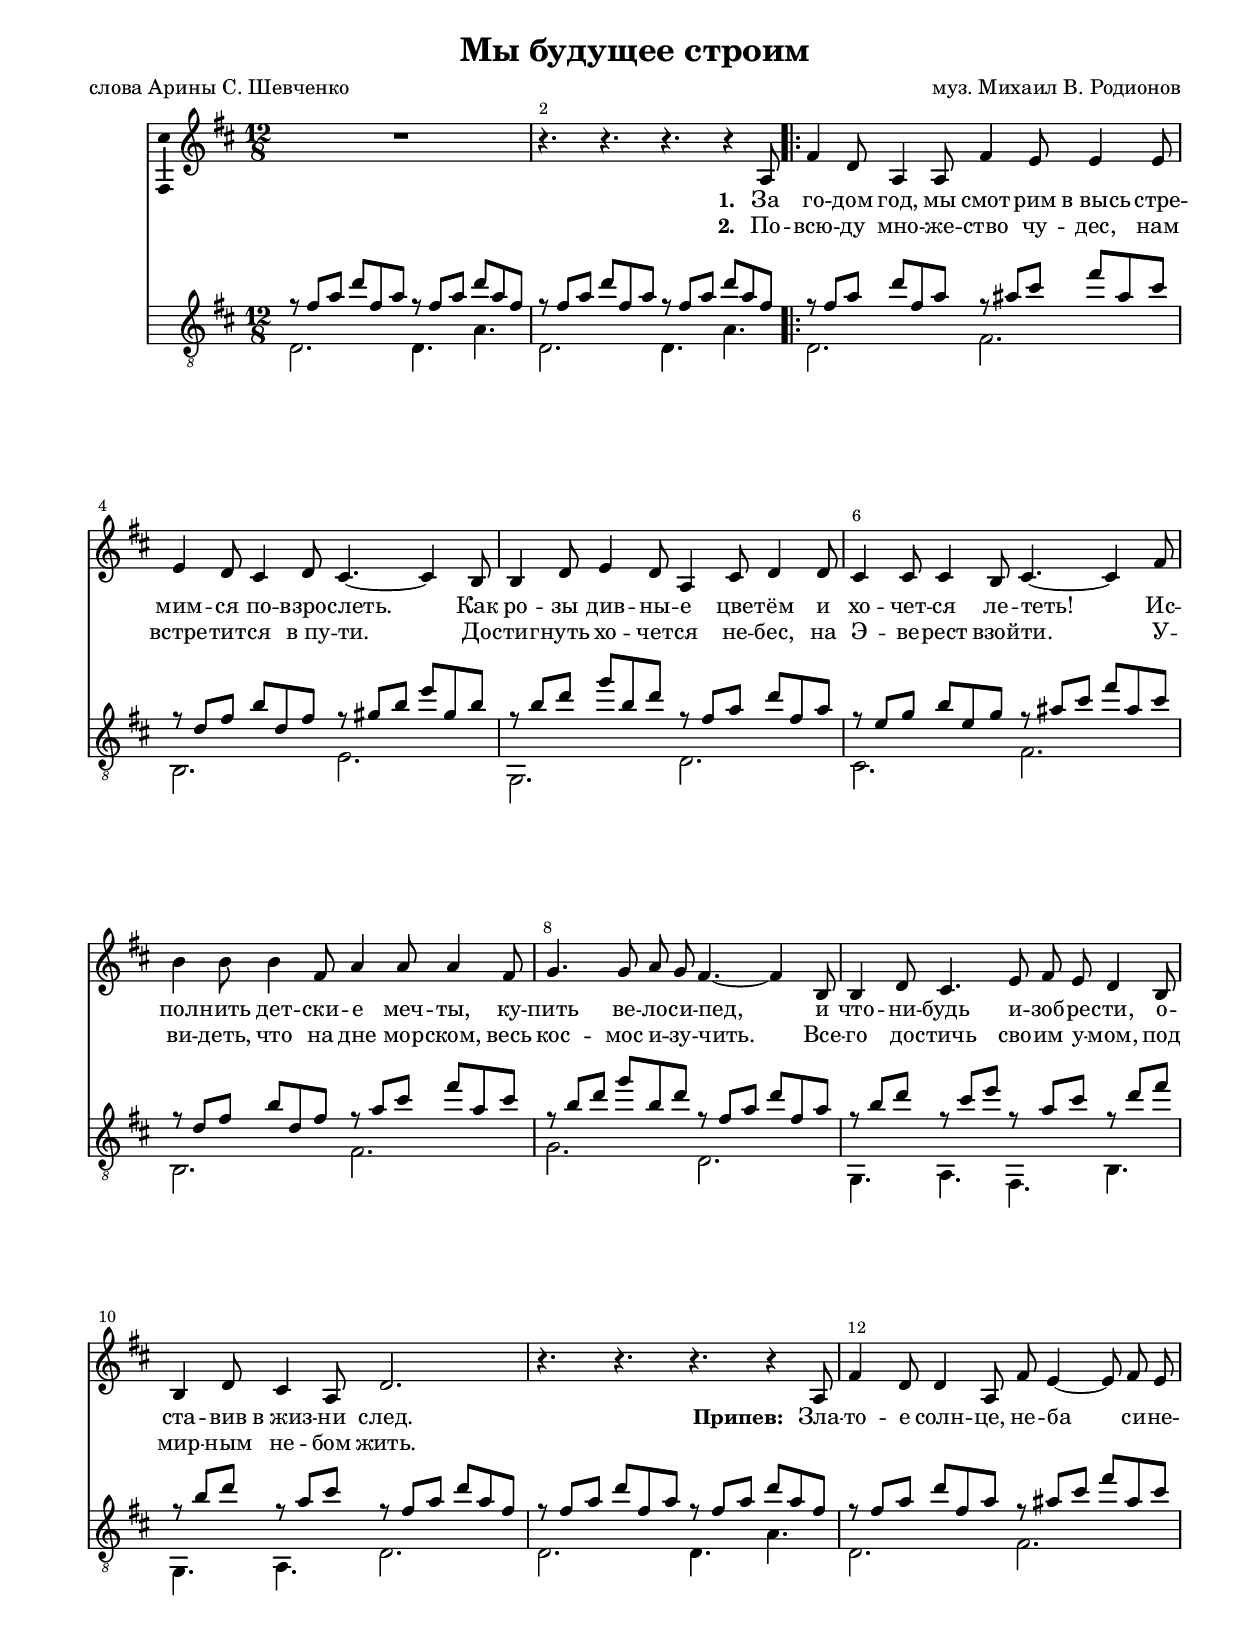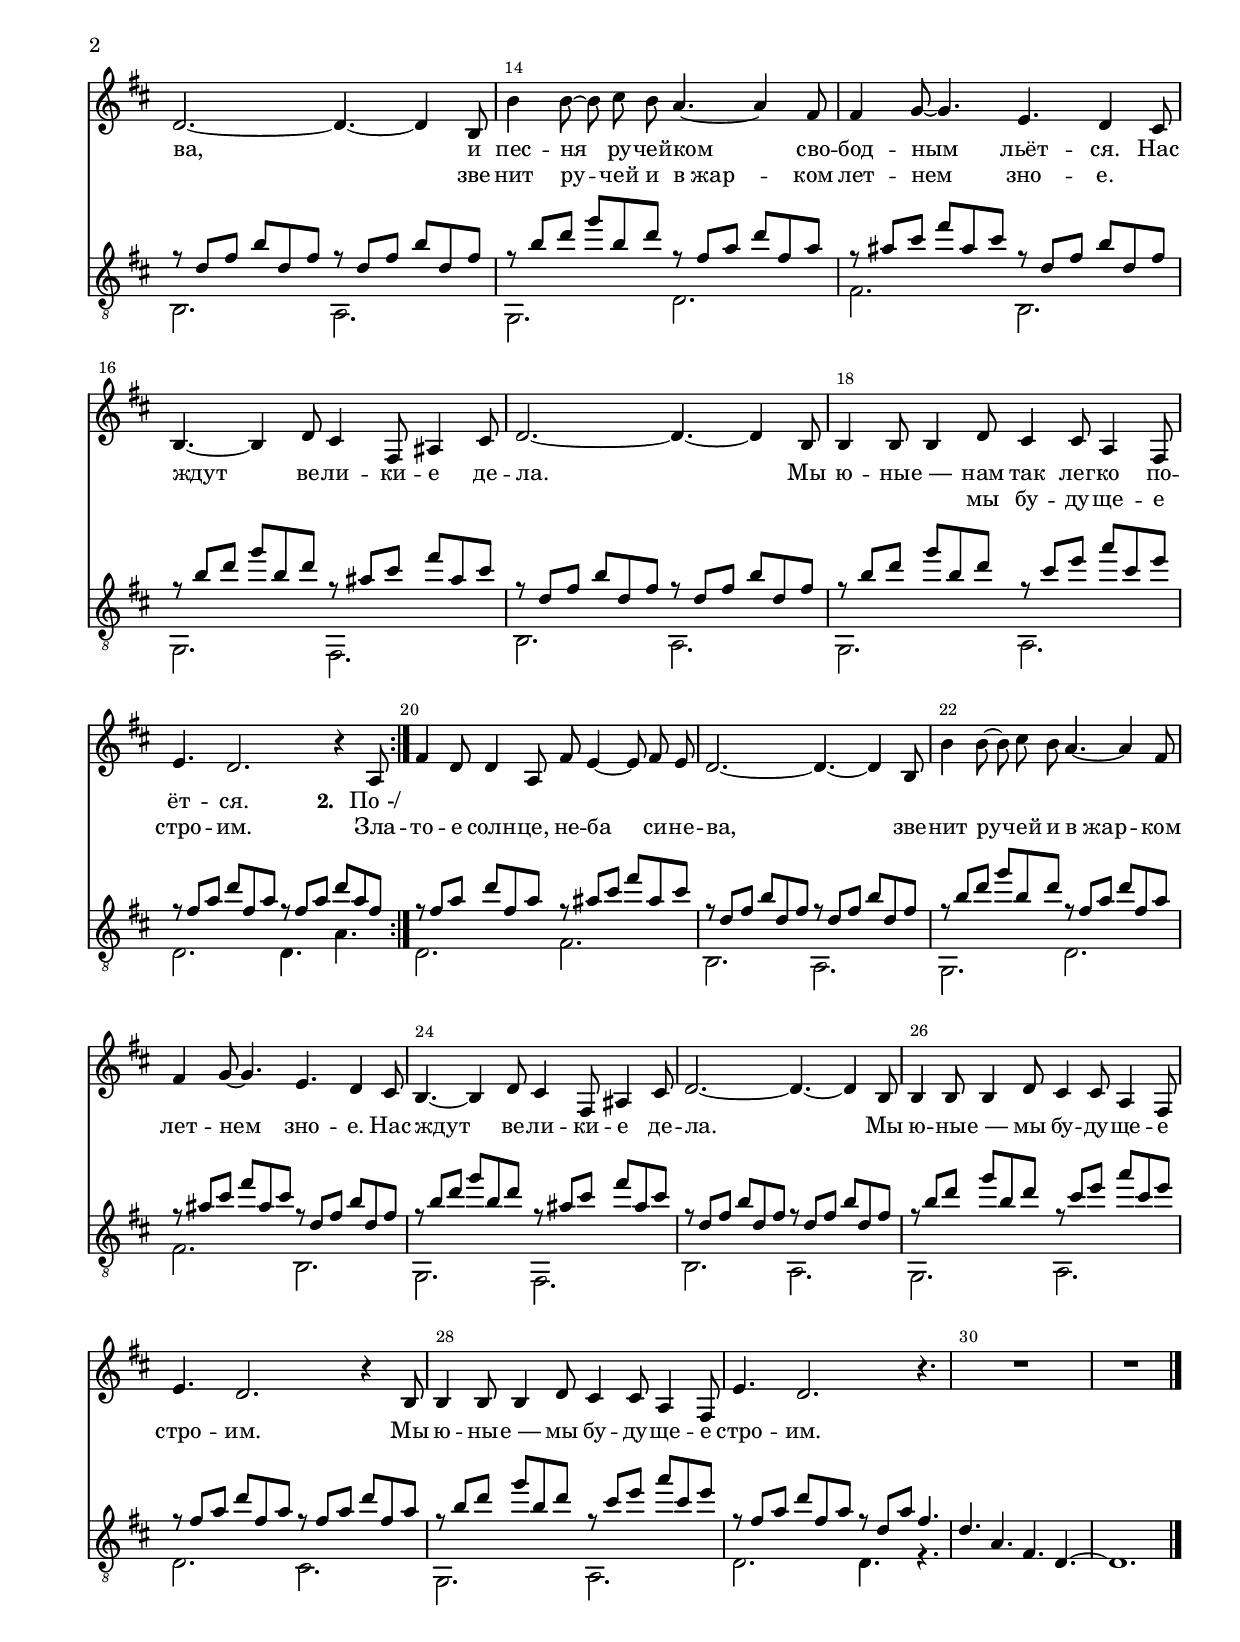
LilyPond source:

\version "2.22.0"

% закомментируйте строку ниже, чтобы получался pdf с навигацией
#(ly:set-option 'point-and-click #f)
#(ly:set-option 'midi-extension "mid")
#(ly:set-option 'embed-source-code #t) % внедряем исходник как аттач к pdf
#(set-default-paper-size "a4")
#(set-global-staff-size 18)

\header {
  title = "Мы будущее строим"
  composer = "муз. Михаил В. Родионов"
  %arranger = "arranger"
  poet = "слова Арины С. Шевченко"
  % Удалить строку версии LilyPond 
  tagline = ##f
}

abr = { \break }
%abr = \tag #'BR { \break }
abr = {}

pbr = { \pageBreak }
%pbr = {}

breathes = { \once \override BreathingSign.text = \markup { \musicglyph #"scripts.tickmark" } \breathe }

melon = { \set melismaBusyProperties = #'() }
meloff = { \unset melismaBusyProperties }
solo = ^\markup\italic"Соло"
tutti =  ^\markup\italic"tutti"

co = \cadenzaOn
cof = \cadenzaOff
cb = { \cadenzaOff \bar "||" }
cbr = { \bar "" }
cbar = { \cadenzaOff \bar "|" \cadenzaOn }
stemOff = { \hide Staff.Stem }
nat = { \once \hide Accidental }
%stemOn = { \unHideNotes Staff.Stem }

% alternative breathe
breathes = { \once \override BreathingSign.text = \markup { \musicglyph #"scripts.tickmark" } \breathe }

% alternative partial - for repeats
partiall = { \set Timing.measurePosition = #(ly:make-moment -1/4) }

% compress multi-measure rests
multirests = { \override MultiMeasureRest.expand-limit = #1 \set Score.skipBars = ##t }

% mark with numbers in squares
squaremarks = {  \set Score.markFormatter = #format-mark-box-numbers }

% move dynamics a bit left (to be not up/under the note, but before)
placeDynamicsLeft = { \override DynamicText.X-offset = #-2.5 }

%make visible number of every 2-nd bar
secondbar = {
  \override Score.BarNumber.break-visibility = #end-of-line-invisible
  \override Score.BarNumber.X-offset = #1
  \override Score.BarNumber.self-alignment-X = #LEFT
  \set Score.barNumberVisibility = #(every-nth-bar-number-visible 2)
}

global = {
  \numericTimeSignature
  \secondbar
  \multirests
  \placeDynamicsLeft
  
  \key d \major
  \time 12/8
}


scoreVoice = \relative c' {
  \global
  \dynamicUp
  \autoBeamOff
  \accidentalStyle voice
  R1.
  r4. r r r4 a8
  \repeat volta 2 {
   fis'4 d8 a4 a8 fis'4 e8 e4 e8 |
   e4 d8 cis4 d8 cis4.~ cis4 b8 |
   b4 d8 e4 d8 a4 cis8 d4 d8 |
   
   cis4 cis8 cis4 b8 cis4.~ cis4 fis8 |
   b4 b8 b4 fis8 a4 a8 a4 fis8 |
   g4. g8 a g fis4.~ fis4 b,8 |
   b4 d8 cis4. e8 fis e d4 b8 |
   
   b4 d8 cis4 a8 d2. |
   r4. r r r4 a8 |
   fis'4 d8 d4 a8 fis' e4~ e8 fis e |
   d2.~d4.~d4 b8 |
   b'4 b8~ b cis b a4.~ a4 fis8 |
   fis4 g8~ g4. e d4 cis8 |
   b4.~ b4 d8 cis4 fis,8 ais4 cis8
   d2.~ d4.~ d4 b8 |
   b4 b8 b4 d8 cis4 cis8 a4 fis8 |
   e'4. d2. r4 a8 
  }
  fis'4 d8 d4 a8 fis' e4~ e8 fis e |
  d2.~ d4.~ d4 b8 |
  b'4 b8~ b cis b a4.~ a4 fis8 |
  fis4 g8~ g4. e d4 cis8 |
  
  b4.~ b4 d8 cis4 fis,8 ais4 cis8 |
  d2.~ d4.~ d4 b8 |
  b4 b8 b4 d8 cis4 cis8 a 4 fis8 |
  e'4. d2. r4 b8 |
  b4 b8 b4 d8 cis4 cis8 a4 fis8 |
  e'4. d2. r4.
  R1. |
  R
  
  
}

scoreVoiceL = \lyricmode {
  \set stanza = "1. "
За го -- дом год,  мы смот -- рим в_высь
стре -- мим -- ся по -- взрос -- леть.
Как ро -- зы див -- ны -- е цве -- тём
и хо -- чет -- ся ле -- теть!
Ис -- пол -- нить дет -- ски -- е меч -- ты,
ку -- пить ве -- ло -- си -- пед,
и что -- ни -- будь и -- зоб -- ре -- сти,
о -- ста -- вив в_жиз -- ни след.


\set stanza = "Припев: " Зла -- то -- е солн -- це, не -- ба си -- не -- ва,
и пес -- ня ру -- чей -- ком сво -- бод -- ным льёт -- ся.
Нас  ждут  ве -- ли -- ки -- е де -- ла.
Мы ю -- ны -- е_— нам так лег -- ко по -- ёт -- ся.
\set stanza = "2. " По_-/
}

scoreVoiceLL = \lyricmode {
  \set stanza = "2. "
 По -- всю -- ду мно -- же -- ство чу -- дес,
нам встре -- тит -- ся в_пу -- ти.
До -- стиг -- нуть хо -- чет -- ся не -- бес,
на Э -- ве -- рест взой -- ти.
У -- ви -- деть, что на дне мор -- ском,
весь кос -- мос и -- зу -- чить.
Все -- го до -- стичь сво -- им у -- мом,
под мир -- ным не -- бом жить.


\repeat unfold 10 \skip 1
зве -- нит ру -- чей и в_жар -- ком лет -- нем зно -- е.
\repeat unfold 12 \skip 1  мы бу -- ду -- ще -- е стро -- им.


Зла -- то -- е солн -- це, не -- ба си -- не -- ва,
зве -- нит ру -- чей и в_жар -- ком лет -- нем зно -- е.
Нас ждут ве -- ли -- ки -- е де -- ла.
Мы ю -- ны -- е_— мы бу -- ду -- ще -- е стро -- им.
Мы ю -- ны -- е_— мы бу -- ду -- ще -- е стро -- им.
}

scoreVoiceLLL = \lyricmode {
 
}

scoreVoicePart = \new Staff \with {
 % instrumentName = "Voice"
  midiInstrument = "voice oohs"
  \consists "Ambitus_engraver"
} { \scoreVoice }
\addlyrics { \scoreVoiceL }
\addlyrics { \scoreVoiceLL }

%\addlyrics { \scoreVoiceLL }
%\addlyrics { \scoreVoiceLLL }

U = { \change Staff = right }
D = { \change Staff = left }

scoreInstrRight = \relative c' {
  \global
  \voiceOne
    r8 fis a  d fis, a r fis a d a fis |
  r fis a d fis, a r fis a d a fis |
  \repeat volta 2 {
  r fis a d fis, a r ais cis fis ais, cis | \abr
  
  r d, fis b d, fis r gis b e gis, b |
  r b d g b, d r fis, a d fis, a |
  r e g b e, g r ais cis fis ais, cis \abr
  
  r d, fis b d, fis r a cis fis a, cis |
  r b d g b, d r fis, a d fis, a |
  r b d r cis e r a, cis r d fis | \abr
  
  r b, d r a cis r fis, a d a fis |
  r fis a d fis, a r fis a d a fis |
  r fis a d fis, a r ais cis fis ais, cis | \abr
  
  % page 2
  r d, fis b d, fis r d fis b d, fis |
  r b d g b, d r fis, a d fis, a |
  r ais cis fis ais, cis r d, fis b d, fis | \abr
  
  r b d g b, d r ais cis fis ais, cis |
  r d, fis b d, fis r d fis b d, fis |
  r b d g b, d r cis e a cis, e | \abr
  
  r fis, a d fis, a r fis a d a fis
  
  }
  r fis a d fis, a r ais cis fis ais, cis |
  r d, fis b d, fis r d fis b d, fis | \abr
  
  r b d g b, d r fis, a d fis, a |
  r ais cis fis ais, cis r d, fis b d, fis |
  r b d g b, d r ais cis fis ais, cis | \abr
  
  % page 3
  r d, fis b d, fis r d fis b d, fis |
  r b d g b , d r cis e a cis, e |
  r fis, a d fis, a r fis a d fis, a | \abr
  
  r b d g b, d r cis e a cis, e |
  r fis, a d fis, a r d, a' fis4. |
  d a fis d~  d1. \bar "|."
}

scoreInstrLeft = \relative c {
  \global
  \voiceTwo
  d2. d4. a' |
  d,2. d4. a' |
  \repeat volta 2 {
  d,2. fis |   
  b, e |
  g, d' |
  cis fis |
  
  b, fis' |
  g d |
  g,4. a fis b |
  g a d2. |
  d d4. a' |
  d,2. fis |
  
  % page 2
  b, a |
  g d' |
  fis b, |
  
  g fis |
  b a |
  g a |
  
  d d4. a'
  }
  d,2. fis |
  b, a |
  
  g d' |
  fis b, |
  g fis |
  
  % page 3
  b a |
  g a |
  d cis |
  g a |
  d d4. r |
  s1.
  s1.
}

chordsguitar =\new ChordNames {
    \chordmode {
      d2. d4. a
      d2. d4. a  
      fis2. a2. |
      d g |
      b fis |
      e a |
      d fis |
      b fis |
      
    }
  }


scoreInstrPart =   << 
  
  \new Staff \with {
%    instrumentName = "НАР"
  }
  <<
    \clef "treble_8"
     { \new Voice \voiceOne \scoreInstrRight }
    { \new Voice \voiceTwo \scoreInstrLeft }
  >> 
>>
  \paper {
  top-margin = 15
  left-margin = 15
  right-margin = 10
  bottom-margin = 15
  indent = 10
  %ragged-bottom = ##t
  ragged-last-bottom = ##f
}

\bookpart {
  \header {
%  piece = "Aes-dur"
  }
  \score {
%    \transpose g as
    <<
      \new ChoirStaff <<
        \scoreVoicePart
      >>
      <<
  %      \chordsguitar
      \scoreInstrPart
      >>
    >>
    \layout { 
      \context {
        \Score
      }
      \context {
        \Staff       % \accidentalStyle piano-cautionary
        % удаляем обозначение темпа из общего плана
        \RemoveEmptyStaves
      }
    %Metronome_mark_engraver
    }
    \midi {
      \tempo 4=90
    }
  }
}



